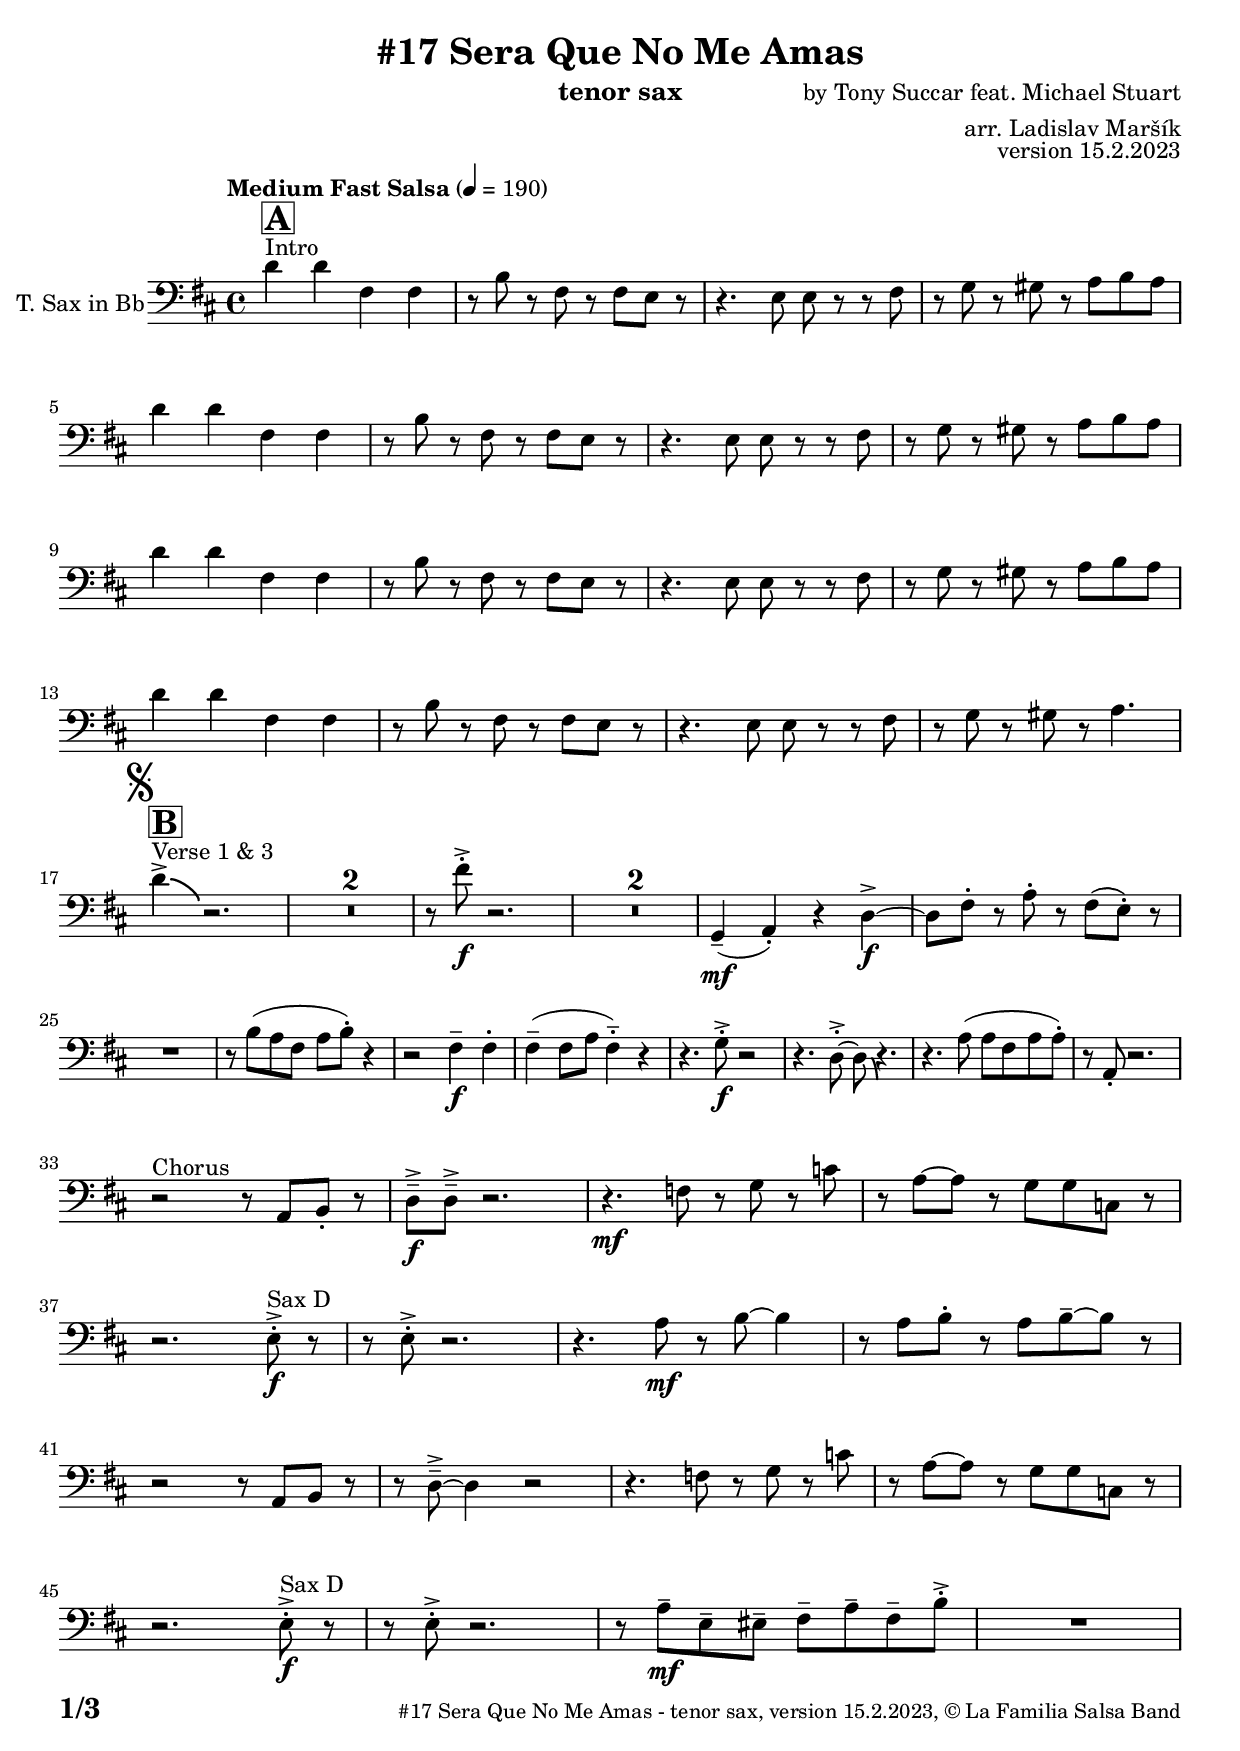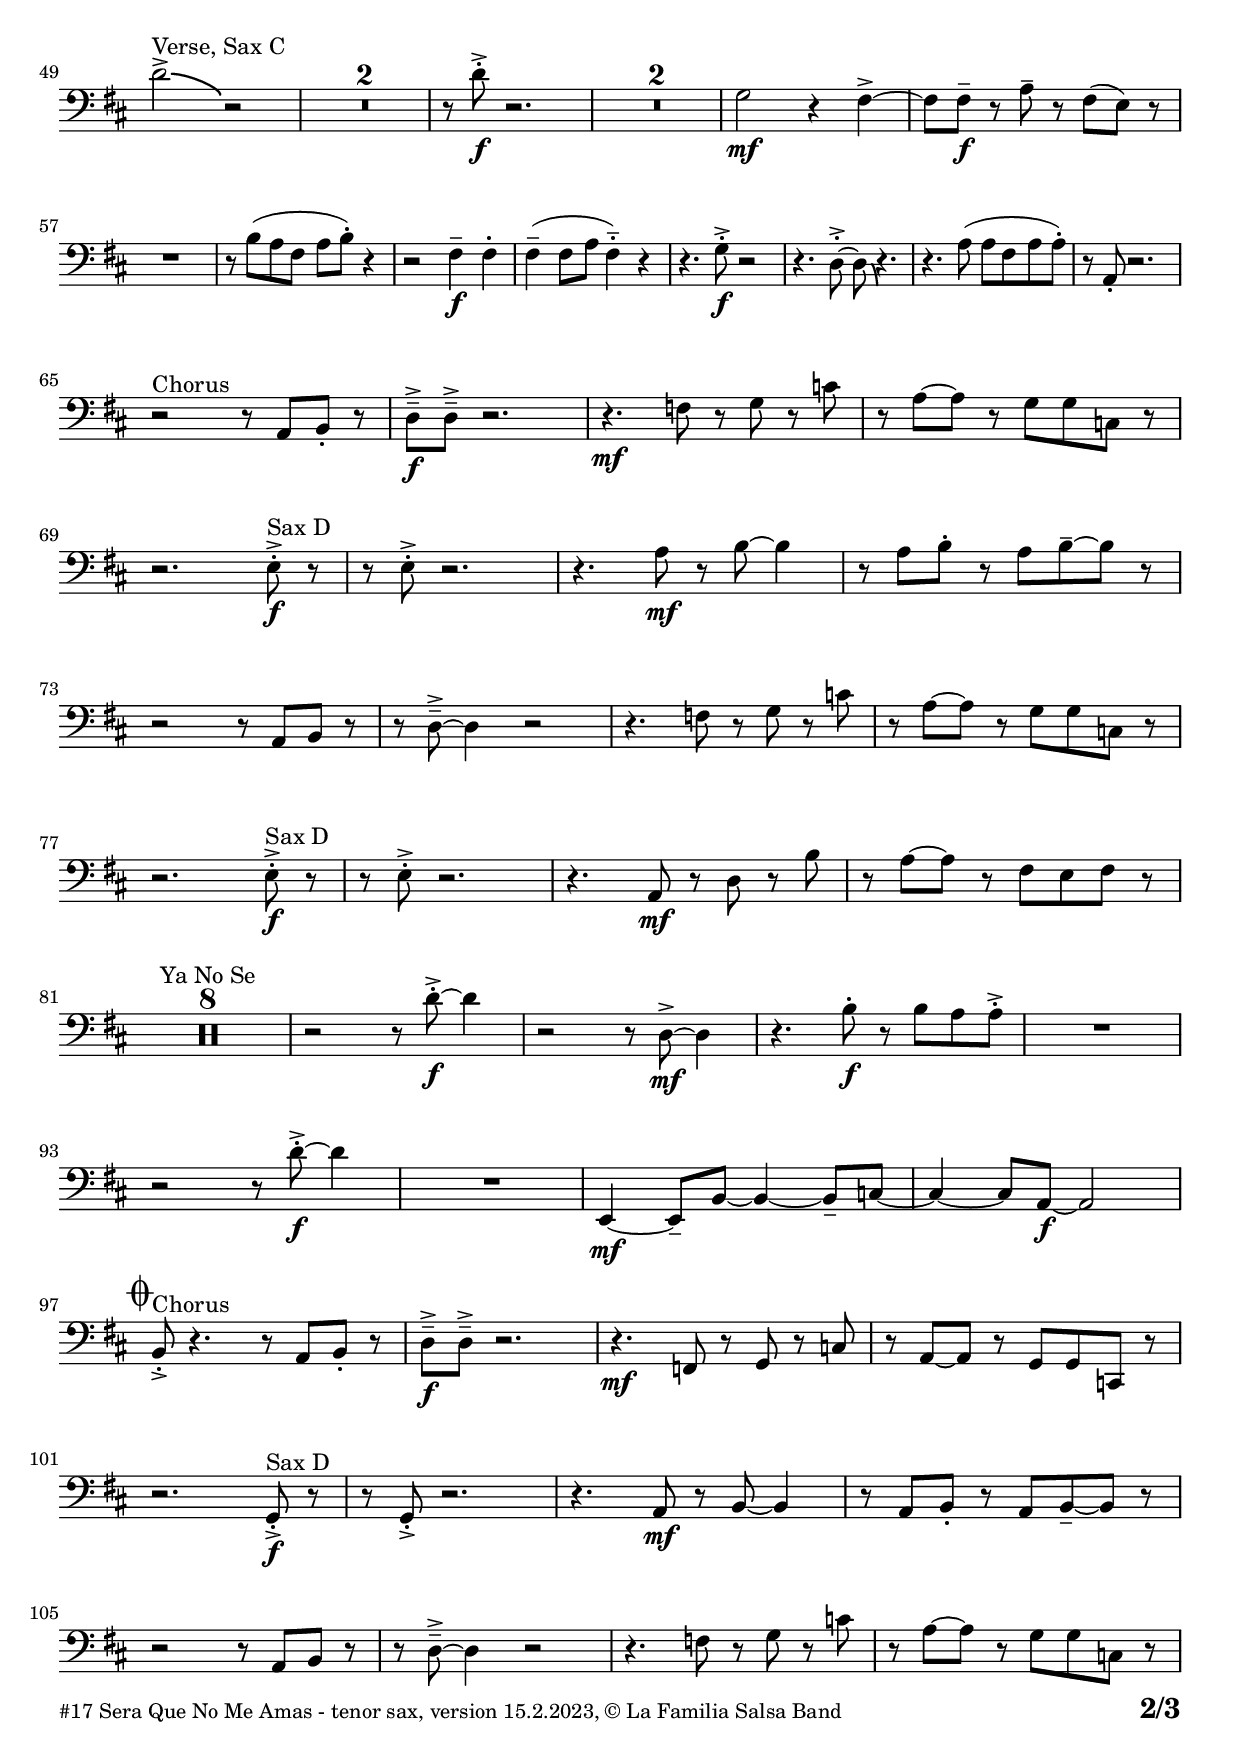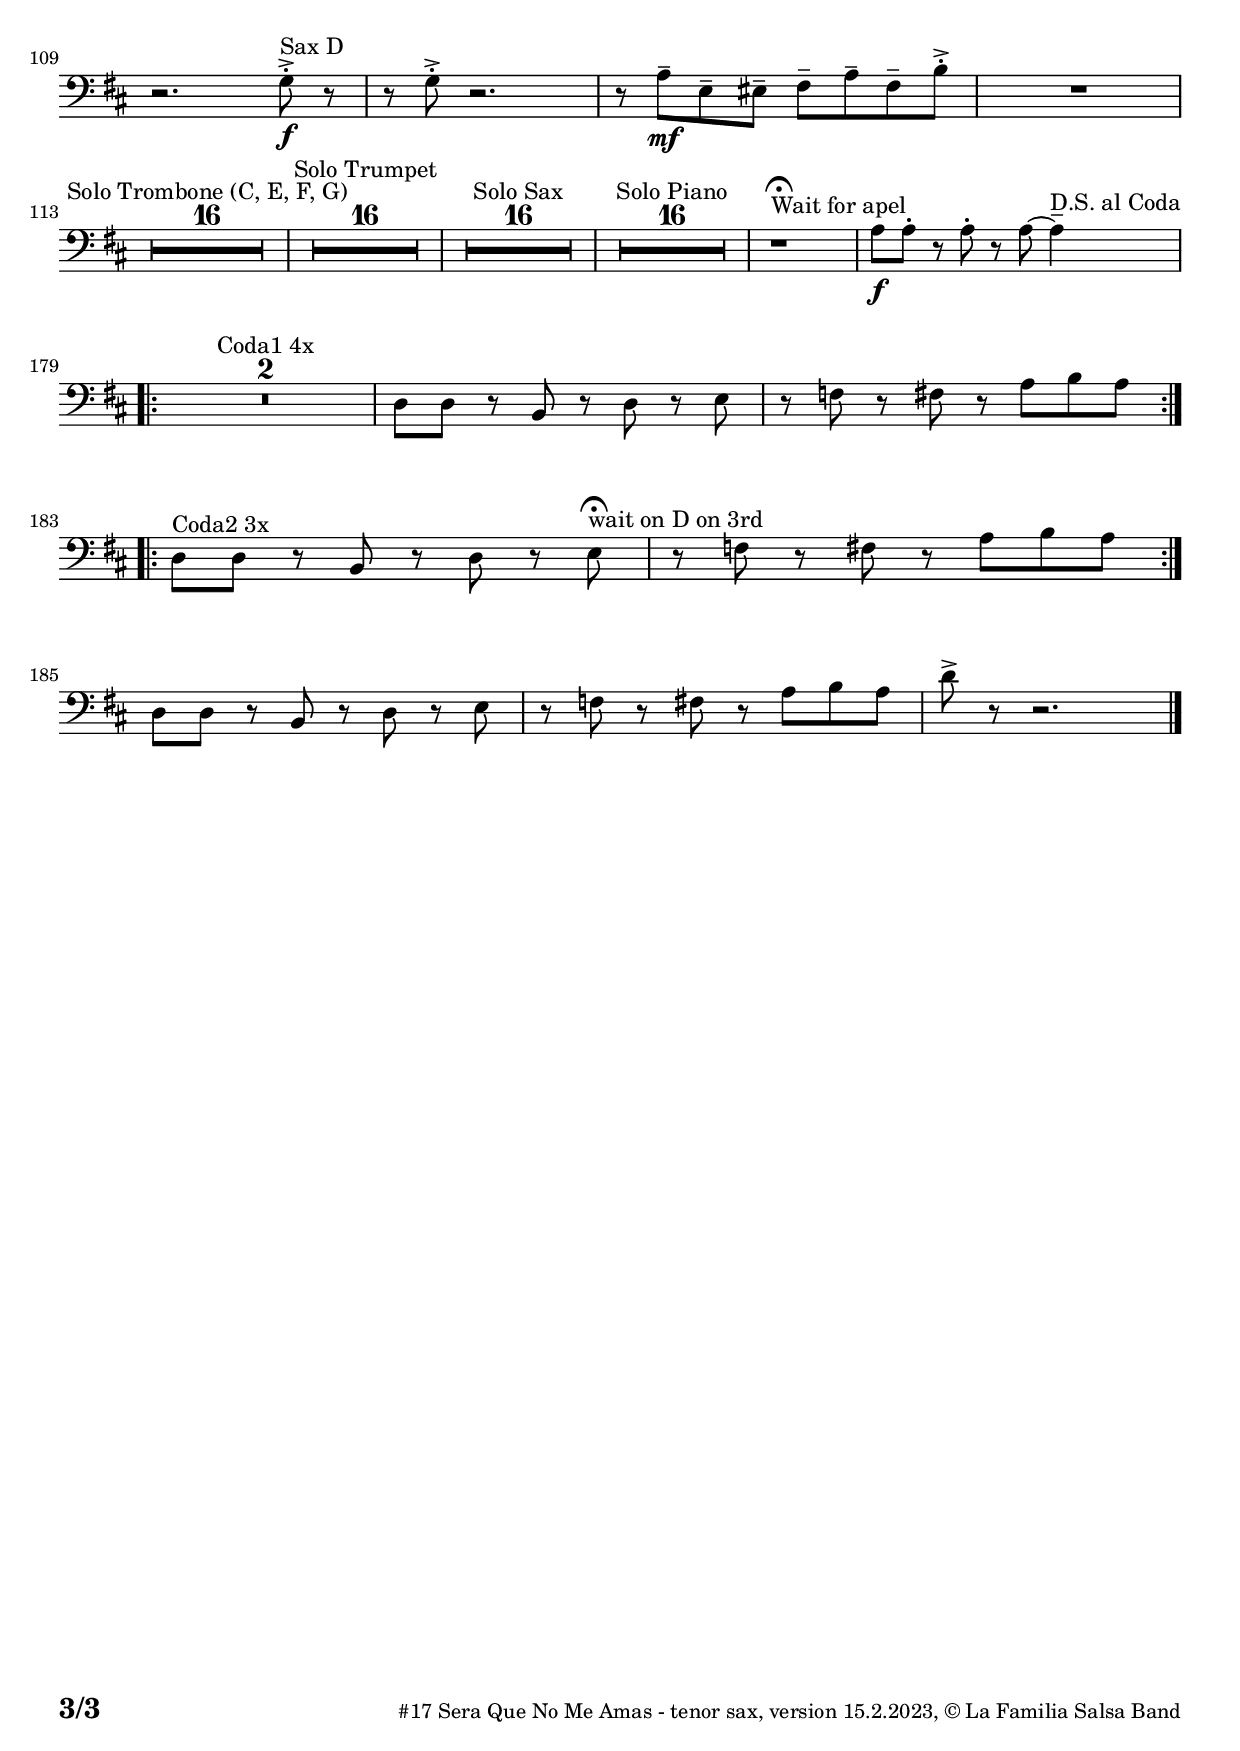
\version "2.24.0"

% Sheet revision 2022_09

\header {
  title = "#17 Sera Que No Me Amas"
  instrument = "tenor sax"
  composer = "by Tony Succar feat. Michael Stuart"
  arranger = "arr. Ladislav Maršík"
  opus = "version 15.2.2023"
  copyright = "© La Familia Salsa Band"
}

inst =
#(define-music-function
  (string)
  (string?)
  #{ <>^\markup \abs-fontsize #16 \bold \box #string #})

makePercent = #(define-music-function (note) (ly:music?)
                 (make-music 'PercentEvent 'length (ly:music-length note)))

#(define (test-stencil grob text)
   (let* ((orig (ly:grob-original grob))
          (siblings (ly:spanner-broken-into orig)) ; have we been split?
          (refp (ly:grob-system grob))
          (left-bound (ly:spanner-bound grob LEFT))
          (right-bound (ly:spanner-bound grob RIGHT))
          (elts-L (ly:grob-array->list (ly:grob-object left-bound 'elements)))
          (elts-R (ly:grob-array->list (ly:grob-object right-bound 'elements)))
          (break-alignment-L
           (filter
            (lambda (elt) (grob::has-interface elt 'break-alignment-interface))
            elts-L))
          (break-alignment-R
           (filter
            (lambda (elt) (grob::has-interface elt 'break-alignment-interface))
            elts-R))
          (break-alignment-L-ext (ly:grob-extent (car break-alignment-L) refp X))
          (break-alignment-R-ext (ly:grob-extent (car break-alignment-R) refp X))
          (num
           (markup text))
          (num
           (if (or (null? siblings)
                   (eq? grob (car siblings)))
               num
               (make-parenthesize-markup num)))
          (num (grob-interpret-markup grob num))
          (num-stil-ext-X (ly:stencil-extent num X))
          (num-stil-ext-Y (ly:stencil-extent num Y))
          (num (ly:stencil-aligned-to num X CENTER))
          (num
           (ly:stencil-translate-axis
            num
            (+ (interval-length break-alignment-L-ext)
               (* 0.5
                  (- (car break-alignment-R-ext)
                     (cdr break-alignment-L-ext))))
            X))
          (bracket-L
           (markup
            #:path
            0.1 ; line-thickness
            `((moveto 0.5 ,(* 0.5 (interval-length num-stil-ext-Y)))
              (lineto ,(* 0.5
                          (- (car break-alignment-R-ext)
                             (cdr break-alignment-L-ext)
                             (interval-length num-stil-ext-X)))
                      ,(* 0.5 (interval-length num-stil-ext-Y)))
              (closepath)
              (rlineto 0.0
                       ,(if (or (null? siblings) (eq? grob (car siblings)))
                            -1.0 0.0)))))
          (bracket-R
           (markup
            #:path
            0.1
            `((moveto ,(* 0.5
                          (- (car break-alignment-R-ext)
                             (cdr break-alignment-L-ext)
                             (interval-length num-stil-ext-X)))
                      ,(* 0.5 (interval-length num-stil-ext-Y)))
              (lineto 0.5
                      ,(* 0.5 (interval-length num-stil-ext-Y)))
              (closepath)
              (rlineto 0.0
                       ,(if (or (null? siblings) (eq? grob (last siblings)))
                            -1.0 0.0)))))
          (bracket-L (grob-interpret-markup grob bracket-L))
          (bracket-R (grob-interpret-markup grob bracket-R))
          (num (ly:stencil-combine-at-edge num X LEFT bracket-L 0.4))
          (num (ly:stencil-combine-at-edge num X RIGHT bracket-R 0.4)))
     num))

#(define-public (Measure_attached_spanner_engraver context)
   (let ((span '())
         (finished '())
         (event-start '())
         (event-stop '()))
     (make-engraver
      (listeners ((measure-counter-event engraver event)
                  (if (= START (ly:event-property event 'span-direction))
                      (set! event-start event)
                      (set! event-stop event))))
      ((process-music trans)
       (if (ly:stream-event? event-stop)
           (if (null? span)
               (ly:warning "You're trying to end a measure-attached spanner but you haven't started one.")
               (begin (set! finished span)
                 (ly:engraver-announce-end-grob trans finished event-start)
                 (set! span '())
                 (set! event-stop '()))))
       (if (ly:stream-event? event-start)
           (begin (set! span (ly:engraver-make-grob trans 'MeasureCounter event-start))
             (set! event-start '()))))
      ((stop-translation-timestep trans)
       (if (and (ly:spanner? span)
                (null? (ly:spanner-bound span LEFT))
                (moment<=? (ly:context-property context 'measurePosition) ZERO-MOMENT))
           (ly:spanner-set-bound! span LEFT
                                  (ly:context-property context 'currentCommandColumn)))
       (if (and (ly:spanner? finished)
                (moment<=? (ly:context-property context 'measurePosition) ZERO-MOMENT))
           (begin
            (if (null? (ly:spanner-bound finished RIGHT))
                (ly:spanner-set-bound! finished RIGHT
                                       (ly:context-property context 'currentCommandColumn)))
            (set! finished '())
            (set! event-start '())
            (set! event-stop '()))))
      ((finalize trans)
       (if (ly:spanner? finished)
           (begin
            (if (null? (ly:spanner-bound finished RIGHT))
                (set! (ly:spanner-bound finished RIGHT)
                      (ly:context-property context 'currentCommandColumn)))
            (set! finished '())))
       (if (ly:spanner? span)
           (begin
            (ly:warning "I think there's a dangling measure-attached spanner :-(")
            (ly:grob-suicide! span)
            (set! span '())))))))

\layout {
  \context {
    \Staff
    \consists #Measure_attached_spanner_engraver
    \override MeasureCounter.font-encoding = #'latin1
    \override MeasureCounter.font-size = 0
    \override MeasureCounter.outside-staff-padding = 2
    \override MeasureCounter.outside-staff-horizontal-padding = #0
  }
}

repeatBracket = #(define-music-function
                  (parser location N note)
                  (number? ly:music?)
                  #{
                    \override Staff.MeasureCounter.stencil =
                    #(lambda (grob) (test-stencil grob #{ #(string-append(number->string N) "x") #} ))
                    \startMeasureCount
                    \repeat volta #N { $note }
                    \stopMeasureCount
                  #}
                  )

TenorSax = \new Voice
\transpose c d
\relative c' {
  \set Staff.instrumentName = \markup {
    \center-align { "T. Sax in Bb" }
  }
  \set Staff.midiInstrument = "alto sax"
  \set Staff.midiMaximumVolume = #0.9

  \clef bass
  \key c \major
  \time 4/4
  \tempo "Medium Fast Salsa" 4 = 190  
    
  s1*0 ^\markup { "Intro" }
  \inst "A"
  c4  c e, e |
  r8 a r e r e d r |
  r4. d8 d r r e |
  r f r fis r g a g | \break
  c4  c e, e |
  r8 a r e r e d r |
  r4. d8 d r r e |
  r f r fis r g a g | \break
  c4  c e, e |
  r8 a r e r e d r |
  r4. d8 d r r e |
  r f r fis r g a g | \break
  c4  c e, e |
  r8 a r e r e d r |
  r4. d8 d r r e |
  r f r fis r g4. | \break

  \mark \markup { \musicglyph "scripts.segno" }
    s1*0 ^\markup { "Verse 1 & 3" }
  \inst "B"
  c4 \accent  \bendAfter #-4  r2. | 
  \set Score.skipBars = ##t R1*2
  r8 e8 -. \accent \f r2. |
  \set Score.skipBars = ##t R1*2
  f,,4 \mf \tenuto ( g -. ) r4 c \f \accent ~ |
  c8 e -. r g -. r e ( d -. )  r | \break
  R1 |
  r8 a' ( g e g a -. ) r4  |
  r2 e4 \f \tenuto e -. |
  e4 \tenuto ( e8 g e4 -.  \tenuto ) r | 
  r4. f8 -. \accent \f r2 |
  r4. c8 -. \accent ~ c8 \bendAfter #-4 r4. |
  r4. g'8 ( g e g g -. ) |
  r8  g, -. r2. | \break
  r2 ^\markup { "Chorus " }  r8 g a -. r | 
  c \f \tenuto \accent c \tenuto \accent r2. |
  r4. \mf es8 r f r bes | 
  r g8 ~ g r8 f f bes,8 r  | \break
  r2. d8 ^\markup { "Sax D" }  -. \accent \f r |
  r8 d8 -. \accent r2. |
  r4. g8 \mf r a ~ a4 |
  r8 g a -. r g a \tenuto ~ a r | \break
  r2r8 g, a r | 
  r c \tenuto \accent ~ c4 r2 |
  r4. es8 r f r bes | 
  r g ~ g r f f bes,8 r  | \break
  r2. d8 ^\markup { "Sax D" } -. \accent \f r |
  r8 d8 -. \accent r2. |
  r8 g8 \mf  \tenuto d \tenuto dis \tenuto  e \tenuto g \tenuto e \tenuto a -. \accent  |
  R1 | \break
  c2^\markup { "Verse, Sax C" } \accent  \bendAfter #-4  r2 | 
  \set Score.skipBars = ##t R1*2
  r8 c8 -. \accent \f r2. |
  \set Score.skipBars = ##t R1*2
  f,2 \mf r4 e \accent ~ |
  e8 e \tenuto \f r g \tenuto r e ( d )  r | \break
  R1 |
  r8 a' ( g e g a -. ) r4  |
  r2 e4 \f \tenuto e -. |
  e4 \tenuto ( e8 g e4 -.  \tenuto ) r | 
  r4. f8 -. \accent \f r2 |
  r4. c8 -. \accent ~ c8 \bendAfter #-4 r4. |
  r4. g'8 ( g e g g -. ) |
  r8  g, -. r2. | \break
  r2 ^\markup { "Chorus " }  r8 g a -. r | 
  c \f \tenuto \accent c \tenuto \accent r2. |
  r4. \mf es8 r f r bes | 
  r g8 ~ g r8 f f bes,8 r  | \break
  r2. d8 ^\markup { "Sax D" }  -. \accent \f r |
  r8 d8 -. \accent r2. |
  r4. g8 \mf r a ~ a4 |
  r8 g a -. r g a \tenuto ~ a r | \break
  r2r8 g, a r | 
  r c \tenuto \accent ~ c4 r2 |
  r4. es8 r f r bes | 
  r g ~ g r f f bes,8 r  | \break
  r2. d8 ^\markup { "Sax D" } -. \accent \f r |
  r8 d8 -. \accent r2. |
  r4. g,8 \mf   r c r a' | 
  r g ~ g r e d e  r  | \break
  \set Score.skipBars = ##t R1*8 ^\markup { "Ya No Se" }
  
  r2 r8 c'8 ~-. \accent \f c4 |
  r2 r8 c,8  \mf \accent ~ c4 |
  r4. a'8 \f -. r a g g \accent -. |
  R1  | \break
  
  r2 r8 c8 ~-. \accent \f c4 |
  R1 |
  d,,4 \mf ~ d8  \tenuto a'8 ~ a4 ~ a8 \tenuto bes ~ |
  bes4 ~ bes8  g8 \f  ~ g2 | \break
  \mark \markup { \musicglyph "scripts.coda" } 
  a8 ^\markup { "Chorus" }  -. \accent  r4. r8 g a -. r | 
  c \f \tenuto \accent c \tenuto \accent r2. |
  r4. \mf es,8 r f r bes | 
  r g8 ~ g r8 f f bes,8 r  | \break
  r2. f'8 ^\markup { "Sax D" }  -. \accent \f r |
  r8 f8 -. \accent r2. |
  r4. g8 \mf r a ~ a4 |
  r8 g a -. r g a \tenuto ~ a r | \break
  r2r8 g a r | 
  r c \tenuto \accent ~ c4 r2 |
  r4. es8 r f r bes | 
  r g ~ g r f f bes,8 r  | \break
  r2. f'8 ^\markup { "Sax D" } -. \accent \f r |
  r8 f8 -. \accent r2. |
  r8 g8 \mf  \tenuto d \tenuto dis \tenuto  e \tenuto g \tenuto e \tenuto a -. \accent  |
  R1 | \break
  
  \set Score.skipBars = ##t R1*16 ^\markup { "Solo Trombone (C, E, F, G)" }
  \set Score.skipBars = ##t R1*16 ^\markup { "Solo Trumpet" }
  \set Score.skipBars = ##t R1*16 ^\markup { "Solo Sax" }
  \set Score.skipBars = ##t R1*16 ^\markup { "Solo Piano" } |
  r1 \fermata ^\markup { "Wait for apel" } | |
  
  g8 \f g -. r g -. r g ~ g4 \tenuto  ^\markup { "D.S. al Coda" } | \break

  \repeat volta 4 {
    \set Score.skipBars = ##t R1*2 ^\markup { "Coda1 4x" } |
    c,8 c r a r c r d |
    r es r e r g a g |   \break
  }
  \repeat volta 4 {
    c,8  ^\markup { "Coda2 3x" } c r a r c r d \fermata ^\markup { "wait on D on 3rd" } |
    r es r e r g a g |   \break 
  }

  c,8 c r a r c r d |
  r es r e r g a g |   
  c8 \accent r8 r2. |
  
  \label #'lastPage
  \bar "|."  
}

\score {
  \compressMMRests \new Staff \with {
    \consists "Volta_engraver"
  }
  {
    \TenorSax
  }
  \layout {
    \context {
      \Score
      \remove "Volta_engraver"
    }
  }
}

\paper {
  system-system-spacing =
  #'((basic-distance . 15)
     (minimum-distance . 10)
     (padding . 1)
     (stretchability . 60))
  between-system-padding = #2
  bottom-margin = 5\mm

  print-page-number = ##t
  print-first-page-number = ##t
  oddHeaderMarkup = \markup \fill-line { " " }
  evenHeaderMarkup = \markup \fill-line { " " }
  oddFooterMarkup = \markup {
    \fill-line {
      \bold \fontsize #2
      \concat { \fromproperty #'page:page-number-string "/" \page-ref #'lastPage "0" "?" }

      \fontsize #-1
      \concat { \fromproperty #'header:title " - " \fromproperty #'header:instrument ", " \fromproperty #'header:opus ", " \fromproperty #'header:copyright }
    }
  }
  evenFooterMarkup = \markup {
    \fill-line {
      \fontsize #-1
      \concat { \fromproperty #'header:title " - " \fromproperty #'header:instrument ", " \fromproperty #'header:opus ", " \fromproperty #'header:copyright }

      \bold \fontsize #2
      \concat { \fromproperty #'page:page-number-string "/" \page-ref #'lastPage "0" "?" }
    }
  }
}